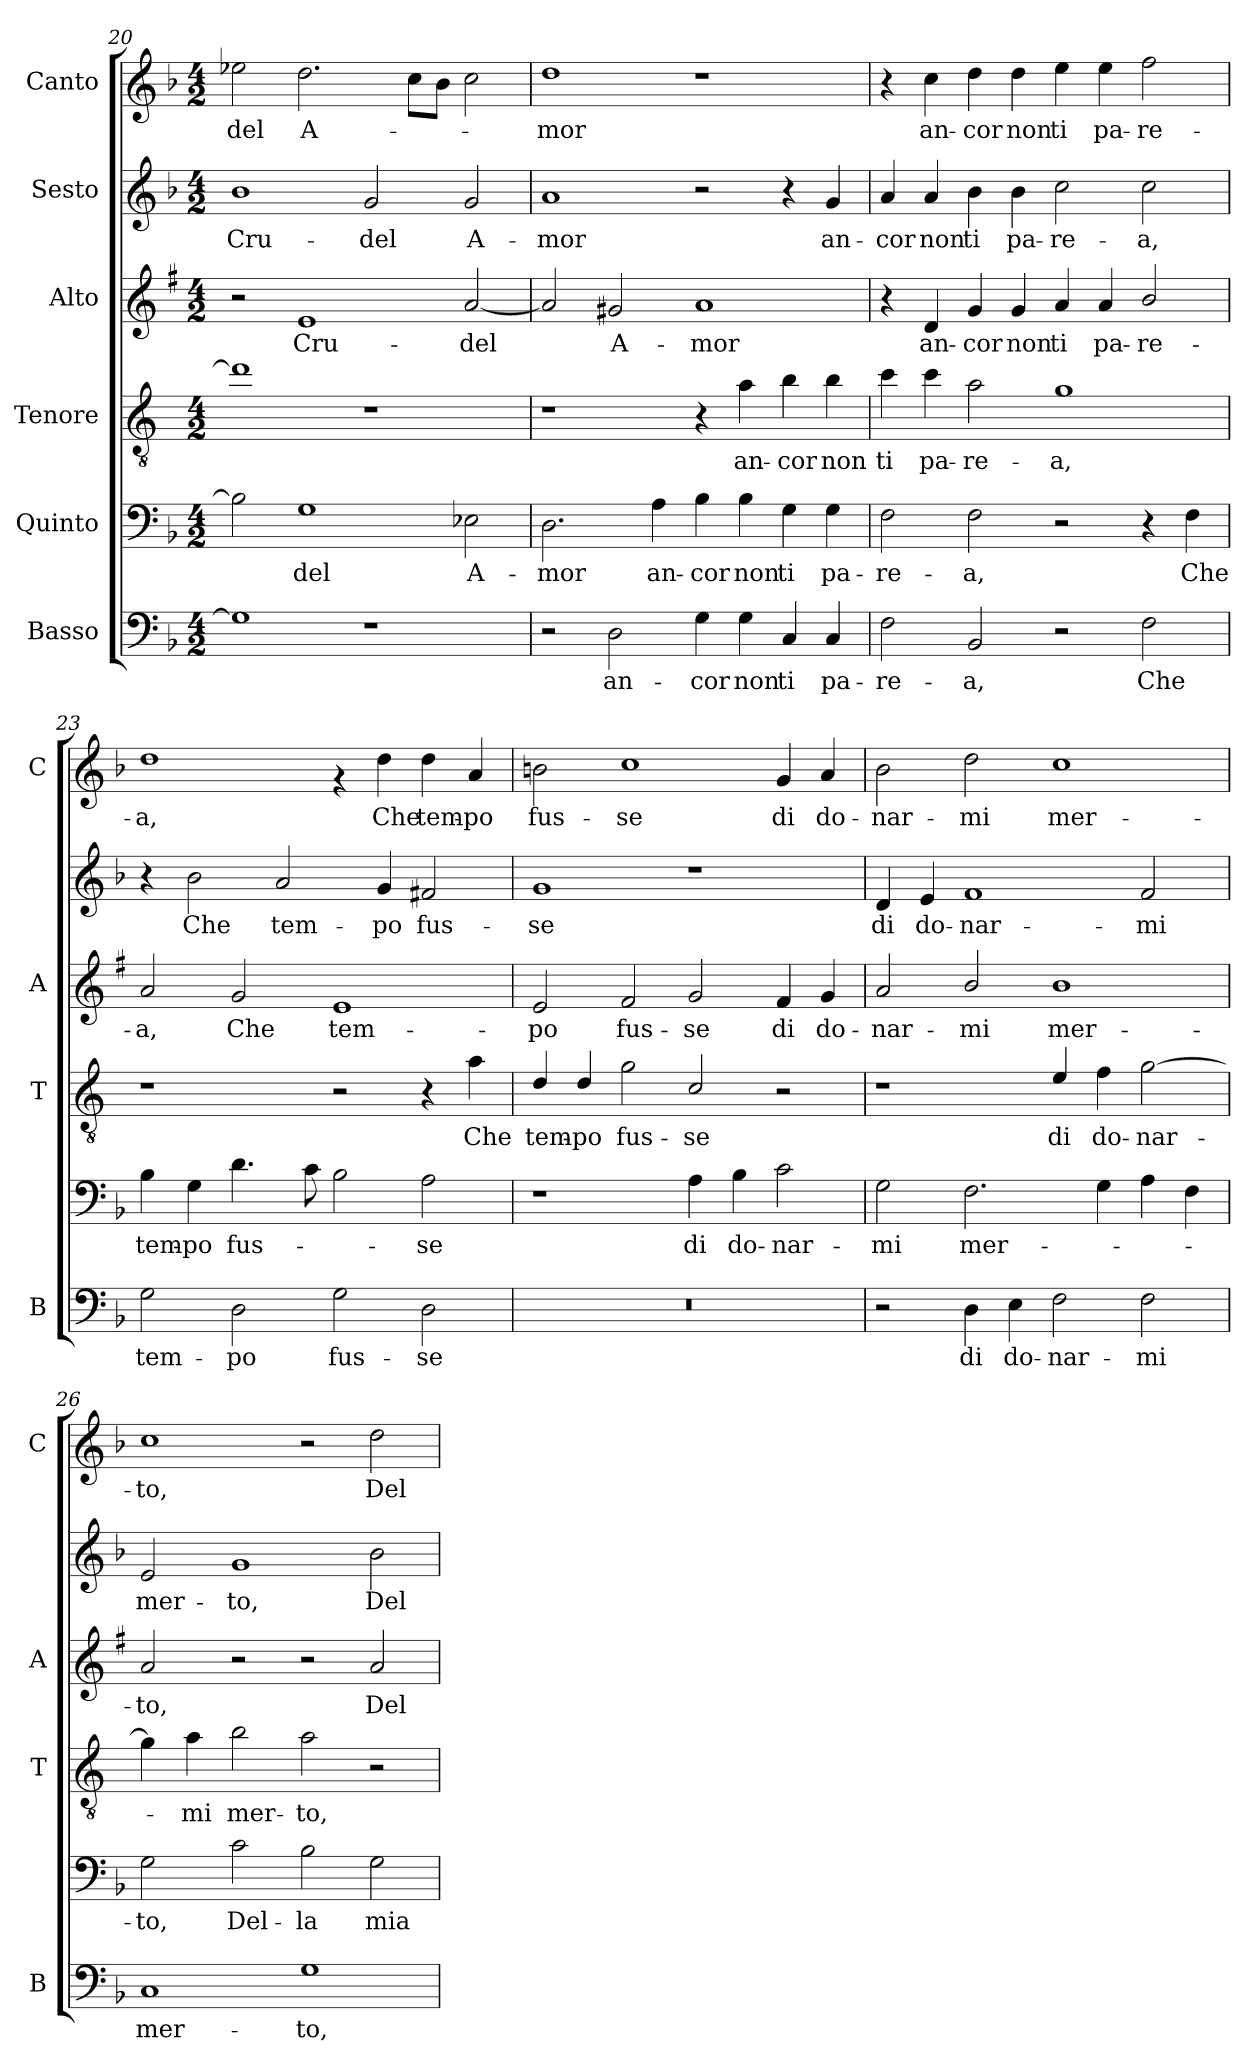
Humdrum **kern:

**kern	**text	**kern	**text	**kern	**text	**kern	**text	**kern	**text	**kern	**text
*part6	*part6	*part5	*part5	*part4	*part4	*part3	*part3	*part2	*part2	*part1	*part1
*staff6	*staff6	*staff5	*staff5	*staff4	*staff4	*staff3	*staff3	*staff2	*staff2	*staff1	*staff1
*I"Basso	*	*I"Quinto	*	*I"Tenore	*	*I"Alto	*	*I"Sesto	*	*I"Canto	*
*I'B	*	*	*	*I'T	*	*I'A	*	*	*	*I'C	*
!!LO:PB:g=z
*clefF4	*	*clefF4	*	*clefGv2	*	*clefG2	*	*clefG2	*	*clefG2	*
*	*	*	*	*ITrd4c7	*	*ITrd1c2	*	*	*	*	*
*k[b-]	*	*k[b-]	*	*k[b-]	*	*k[b-]	*	*k[b-]	*	*k[b-]	*
*F:	*	*F:	*	*F:	*	*F:	*	*F:	*	*F:	*
*M4/2	*	*M4/2	*	*M4/2	*	*M4/2	*	*M4/2	*	*M4/2	*
=20	=20	=20	=20	=20	=20	=20	=20	=20	=20	=20	=20
!	!	!	!	!	!	!	!	!	!LO:LY:b	!	!LO:LY:b
1G]	.	2B-\]	.	1g]	.	2r	.	1b-	Cru-	2ee-X\	-del
!	!	!	!LO:LY:b	!	!	!	!LO:LY:b	!	!	!	!LO:LY:b
.	.	1G	-del	.	.	1d	Cru-	.	.	2.dd\	A-
!	!	!	!	!	!	!	!	!	!LO:LY:b	!	!
1r	.	.	.	1r	.	.	.	2g/	-del	.	.
.	.	.	.	.	.	.	.	.	.	8cc\L	.
.	.	.	.	.	.	.	.	.	.	8b-\J	.
!	!	!	!LO:LY:b	!	!	!	!LO:LY:b	!	!LO:LY:b	!	!
.	.	2E-X\	A-	.	.	[2g/	-del	2g/	A-	2cc\	.
=21	=21	=21	=21	=21	=21	=21	=21	=21	=21	=21	=21
!	!	!	!LO:LY:b	!	!	!	!	!	!LO:LY:b	!	!LO:LY:b
2r	.	2.D\	-mor	1r	.	2g/]	.	1a	-mor	1dd	-mor
!	!LO:LY:b	!	!	!	!	!	!LO:LY:b	!	!	!	!
2D\	an-	.	.	.	.	2f#X/	A-	.	.	.	.
!	!	!	!LO:LY:b	!	!	!	!	!	!	!	!
.	.	4A\	an-	.	.	.	.	.	.	.	.
!	!LO:LY:b	!	!LO:LY:b	!	!	!	!LO:LY:b	!	!	!	!
4G\	-cor	4B-\	-cor	4r	.	1g	-mor	2r	.	1r	.
!	!LO:LY:b	!	!LO:LY:b	!	!LO:LY:b	!	!	!	!	!	!
4G\	non	4B-\	non	4d\	an-	.	.	.	.	.	.
!	!LO:LY:b	!	!LO:LY:b	!	!LO:LY:b	!	!	!	!	!	!
4C/	ti	4G\	ti	4e\	-cor	.	.	4r	.	.	.
!	!LO:LY:b	!	!LO:LY:b	!	!LO:LY:b	!	!	!	!LO:LY:b	!	!
4C/	pa-	4G\	pa-	4e\	non	.	.	4g/	an-	.	.
=22	=22	=22	=22	=22	=22	=22	=22	=22	=22	=22	=22
!	!LO:LY:b	!	!LO:LY:b	!	!LO:LY:b	!	!	!	!LO:LY:b	!	!
2F\	-re-	2F\	-re-	4f\	ti	4r	.	4a/	-cor	4r	.
!	!	!	!	!	!LO:LY:b	!	!LO:LY:b	!	!LO:LY:b	!	!LO:LY:b
.	.	.	.	4f\	pa-	4c/	an-	4a/	non	4cc\	an-
!	!LO:LY:b	!	!LO:LY:b	!	!LO:LY:b	!	!LO:LY:b	!	!LO:LY:b	!	!LO:LY:b
2BB-/	-a,	2F\	-a,	2d\	-re-	4f/	-cor	4b-\	ti	4dd\	-cor
!	!	!	!	!	!	!	!LO:LY:b	!	!LO:LY:b	!	!LO:LY:b
.	.	.	.	.	.	4f/	non	4b-\	pa-	4dd\	non
!	!	!	!	!	!LO:LY:b	!	!LO:LY:b	!	!LO:LY:b	!	!LO:LY:b
2r	.	2r	.	1c	-a,	4g/	ti	2cc\	-re-	4ee\	ti
!	!	!	!	!	!	!	!LO:LY:b	!	!	!	!LO:LY:b
.	.	.	.	.	.	4g/	pa-	.	.	4ee\	pa-
!	!LO:LY:b	!	!	!	!	!	!LO:LY:b	!	!LO:LY:b	!	!LO:LY:b
2F\	Che	4r	.	.	.	2a/	-re-	2cc\	-a,	2ff\	-re-
!	!	!	!LO:LY:b	!	!	!	!	!	!	!	!
.	.	4F\	Che	.	.	.	.	.	.	.	.
=23	=23	=23	=23	=23	=23	=23	=23	=23	=23	=23	=23
!	!LO:LY:b	!	!LO:LY:b	!	!	!	!LO:LY:b	!	!	!	!LO:LY:b
2G\	tem-	4B-\	tem-	1r	.	2g/	-a,	4r	.	1dd	-a,
!	!	!	!LO:LY:b	!	!	!	!	!	!LO:LY:b	!	!
.	.	4G\	-po	.	.	.	.	2b-\	Che	.	.
!	!LO:LY:b	!	!LO:LY:b	!	!	!	!LO:LY:b	!	!	!	!
2D\	-po	4.d\	fus-	.	.	2f/	Che	.	.	.	.
!	!	!	!	!	!	!	!	!	!LO:LY:b	!	!
.	.	.	.	.	.	.	.	2a/	tem-	.	.
.	.	8c\	.	.	.	.	.	.	.	.	.
!	!LO:LY:b	!	!	!	!	!	!LO:LY:b	!	!	!	!
2G\	fus-	2B-\	.	2r	.	1d	tem-	.	.	4rf	.
!	!	!	!	!	!	!	!	!	!LO:LY:b	!	!LO:LY:b
.	.	.	.	.	.	.	.	4g/	-po	4dd\	Che
!	!LO:LY:b	!	!LO:LY:b	!	!	!	!	!	!LO:LY:b	!	!LO:LY:b
2D\	-se	2A\	-se	4r	.	.	.	2f#X/	fus-	4dd\	tem-
!	!	!	!	!	!LO:LY:b	!	!	!	!	!	!LO:LY:b
.	.	.	.	4d\	Che	.	.	.	.	4a/	-po
!!LO:LB:g=z
=24	=24	=24	=24	=24	=24	=24	=24	=24	=24	=24	=24
!	!	!	!	!	!LO:LY:b	!	!LO:LY:b	!	!LO:LY:b	!	!LO:LY:b
0r	.	1r	.	4G/	tem-	2d/	-po	1g	-se	2bn\	fus-
!	!	!	!	!	!LO:LY:b	!	!	!	!	!	!
.	.	.	.	4G/	-po	.	.	.	.	.	.
!	!	!	!	!	!LO:LY:b	!	!LO:LY:b	!	!	!	!LO:LY:b
.	.	.	.	2c\	fus-	2e/	fus-	.	.	1cc	-se
!	!	!	!LO:LY:b	!	!LO:LY:b	!	!LO:LY:b	!	!	!	!
.	.	4A\	di	2F/	-se	2f/	-se	1r	.	.	.
!	!	!	!LO:LY:b	!	!	!	!	!	!	!	!
.	.	4B-\	do-	.	.	.	.	.	.	.	.
!	!	!	!LO:LY:b	!	!	!	!LO:LY:b	!	!	!	!LO:LY:b
.	.	2c\	-nar-	2r	.	4e/	di	.	.	4g/	di
!	!	!	!	!	!	!	!LO:LY:b	!	!	!	!LO:LY:b
.	.	.	.	.	.	4f/	do-	.	.	4a/	do-
=25	=25	=25	=25	=25	=25	=25	=25	=25	=25	=25	=25
!	!	!	!LO:LY:b	!	!	!	!LO:LY:b	!	!LO:LY:b	!	!LO:LY:b
2r	.	2G\	-mi	1r	.	2g/	-nar-	4d/	di	2b-\	-nar-
!	!	!	!	!	!	!	!	!	!LO:LY:b	!	!
.	.	.	.	.	.	.	.	4e/	do-	.	.
!	!LO:LY:b	!	!LO:LY:b	!	!	!	!LO:LY:b	!	!LO:LY:b	!	!LO:LY:b
4D\	di	2.F\	mer-	.	.	2a/	-mi	1f	-nar-	2dd\	-mi
!	!LO:LY:b	!	!	!	!	!	!	!	!	!	!
4E\	do-	.	.	.	.	.	.	.	.	.	.
!	!LO:LY:b	!	!	!	!LO:LY:b	!	!LO:LY:b	!	!	!	!LO:LY:b
2F\	-nar-	.	.	4A/	di	1a	mer-	.	.	1cc	mer-
!	!	!	!	!	!LO:LY:b	!	!	!	!	!	!
.	.	4G\	.	4B-\	do-	.	.	.	.	.	.
!	!LO:LY:b	!	!	!	!LO:LY:b	!	!	!	!LO:LY:b	!	!
2F\	-mi	4A\	.	[2c\	-nar-	.	.	2f/	-mi	.	.
.	.	4F\	.	.	.	.	.	.	.	.	.
=26	=26	=26	=26	=26	=26	=26	=26	=26	=26	=26	=26
!	!LO:LY:b	!	!LO:LY:b	!	!	!	!LO:LY:b	!	!LO:LY:b	!	!LO:LY:b
1C	mer-	2G\	-to,	4c\]	.	2g/	-to,	2e/	mer-	1cc	-to,
!	!	!	!	!	!LO:LY:b	!	!	!	!	!	!
.	.	.	.	4d\	-mi	.	.	.	.	.	.
!	!	!	!LO:LY:b	!	!LO:LY:b	!	!	!	!LO:LY:b	!	!
.	.	2c\	Del-	2e\	mer-	2r	.	1g	-to,	.	.
!	!LO:LY:b	!	!LO:LY:b	!	!LO:LY:b	!	!	!	!	!	!
1G	-to,	2B-\	-la	2d\	-to,	2r	.	.	.	2r	.
!	!	!	!LO:LY:b	!	!	!	!LO:LY:b	!	!LO:LY:b	!	!LO:LY:b
.	.	2G\	mia	2r	.	2g/	Del-	2b-\	Del-	2dd\	Del-
=	=	=	=	=	=	=	=	=	=	=	=
*-	*-	*-	*-	*-	*-	*-	*-	*-	*-	*-	*-
